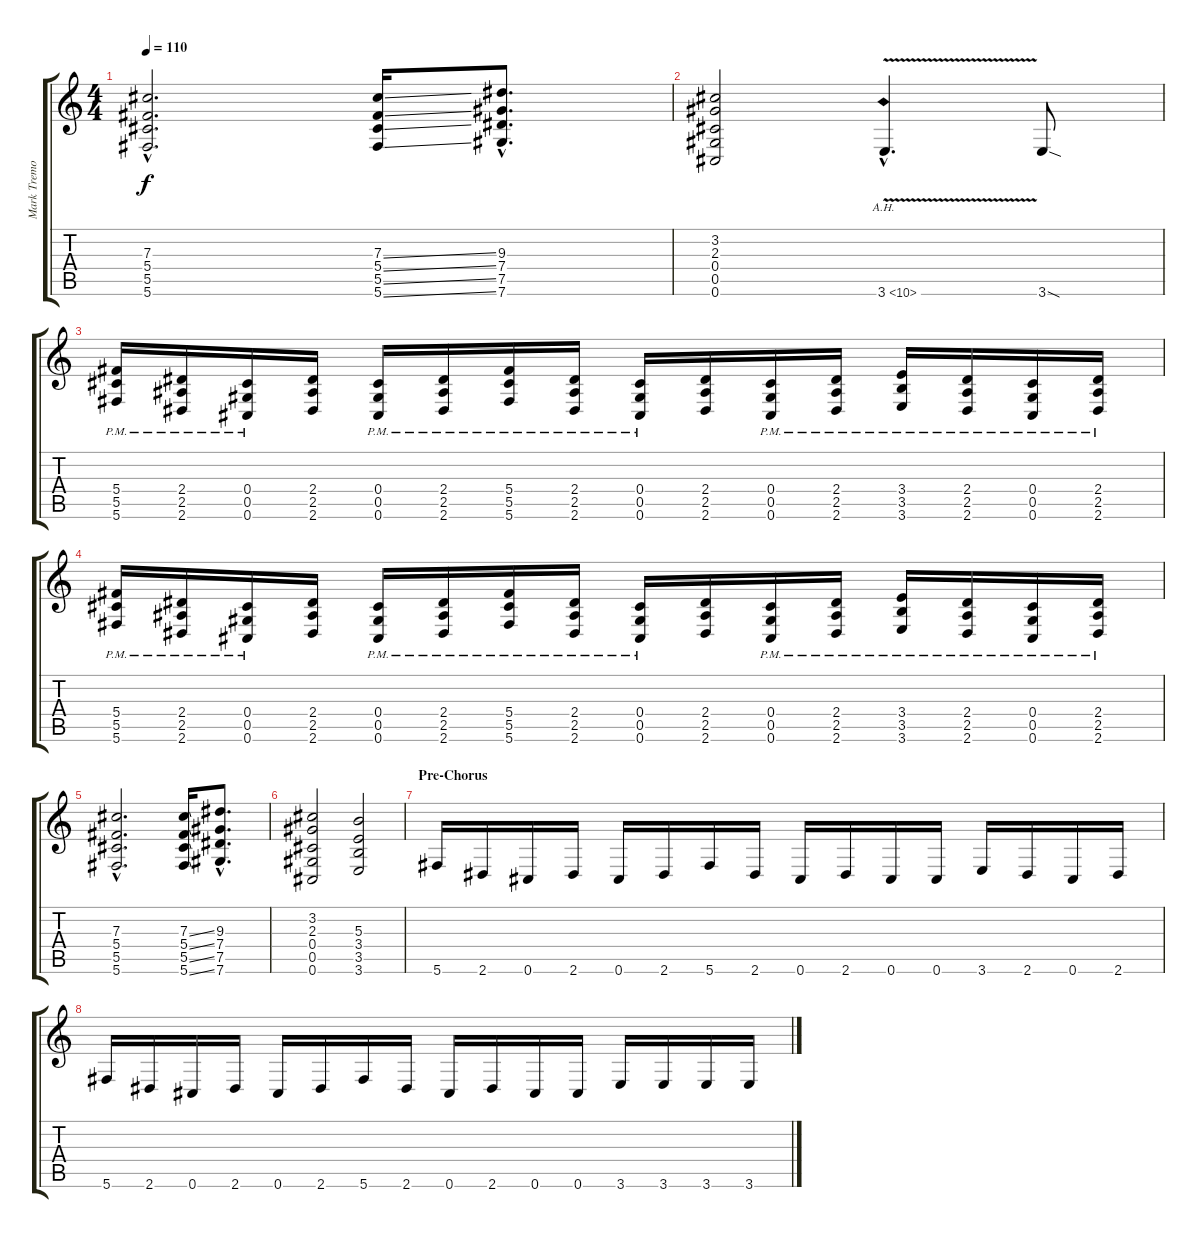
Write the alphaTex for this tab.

\track ("Mark Tremonti" "Mark Tremo") {instrument distortionguitar}
\staff {score tabs}
\tuning (Eb4 Bb3 Gb3 Db3 Ab2 Db2) {hide}
\ts (4 4)
\tempo 110
\clef g2
\ks c
(7.3{hac} 5.4{hac} 5.5{hac} 5.6{hac}).2{d dy f} (7.3{ss} 5.4{ss} 5.5{ss} 5.6{ss}).16 (9.3{hac} 7.4{hac} 7.5{hac} 7.6{hac}).8{d} |
(3.2 2.3 0.4 0.5 0.6).2 3.6{ah 7 v hac}.4{d} 3.6{sod}.8 |
(5.4{pm} 5.5{pm} 5.6{pm}).16 (2.4{pm} 2.5{pm} 2.6{pm}).16 (0.4{pm} 0.5{pm} 0.6{pm}).16 (2.4 2.5 2.6).16 (0.4{pm} 0.5{pm} 0.6{pm}).16 (2.4{pm} 2.5{pm} 2.6{pm}).16 (5.4{pm} 5.5{pm} 5.6{pm}).16 (2.4{pm} 2.5{pm} 2.6{pm}).16 (0.4{pm} 0.5{pm} 0.6{pm}).16 (2.4 2.5 2.6).16 (0.4{pm} 0.5{pm} 0.6{pm}).16 (2.4{pm} 2.5{pm} 2.6{pm}).16 (3.4{pm} 3.5{pm} 3.6{pm}).16 (2.4{pm} 2.5{pm} 2.6{pm}).16 (0.4{pm} 0.5{pm} 0.6{pm}).16 (2.4{pm} 2.5{pm} 2.6{pm}).16 |
(5.4{pm} 5.5{pm} 5.6{pm}).16 (2.4{pm} 2.5{pm} 2.6{pm}).16 (0.4{pm} 0.5{pm} 0.6{pm}).16 (2.4 2.5 2.6).16 (0.4{pm} 0.5{pm} 0.6{pm}).16 (2.4{pm} 2.5{pm} 2.6{pm}).16 (5.4{pm} 5.5{pm} 5.6{pm}).16 (2.4{pm} 2.5{pm} 2.6{pm}).16 (0.4{pm} 0.5{pm} 0.6{pm}).16 (2.4 2.5 2.6).16 (0.4{pm} 0.5{pm} 0.6{pm}).16 (2.4{pm} 2.5{pm} 2.6{pm}).16 (3.4{pm} 3.5{pm} 3.6{pm}).16 (2.4{pm} 2.5{pm} 2.6{pm}).16 (0.4{pm} 0.5{pm} 0.6{pm}).16 (2.4{pm} 2.5{pm} 2.6{pm}).16 |
(7.3{hac} 5.4{hac} 5.5{hac} 5.6{hac}).2{d} (7.3{ss} 5.4{ss} 5.5{ss} 5.6{ss}).16 (9.3{hac} 7.4{hac} 7.5{hac} 7.6{hac}).8{d} |
(3.2 2.3 0.4 0.5 0.6).2 (5.3 3.4 3.5 3.6).2 |
\section ("" "Pre-Chorus")
5.6.16 2.6.16 0.6.16 2.6.16 0.6.16 2.6.16 5.6.16 2.6.16 0.6.16 2.6.16 0.6.16 0.6.16 3.6.16 2.6.16 0.6.16 2.6.16 |
5.6.16 2.6.16 0.6.16 2.6.16 0.6.16 2.6.16 5.6.16 2.6.16 0.6.16 2.6.16 0.6.16 0.6.16 3.6.16 3.6.16 3.6.16 3.6.16
